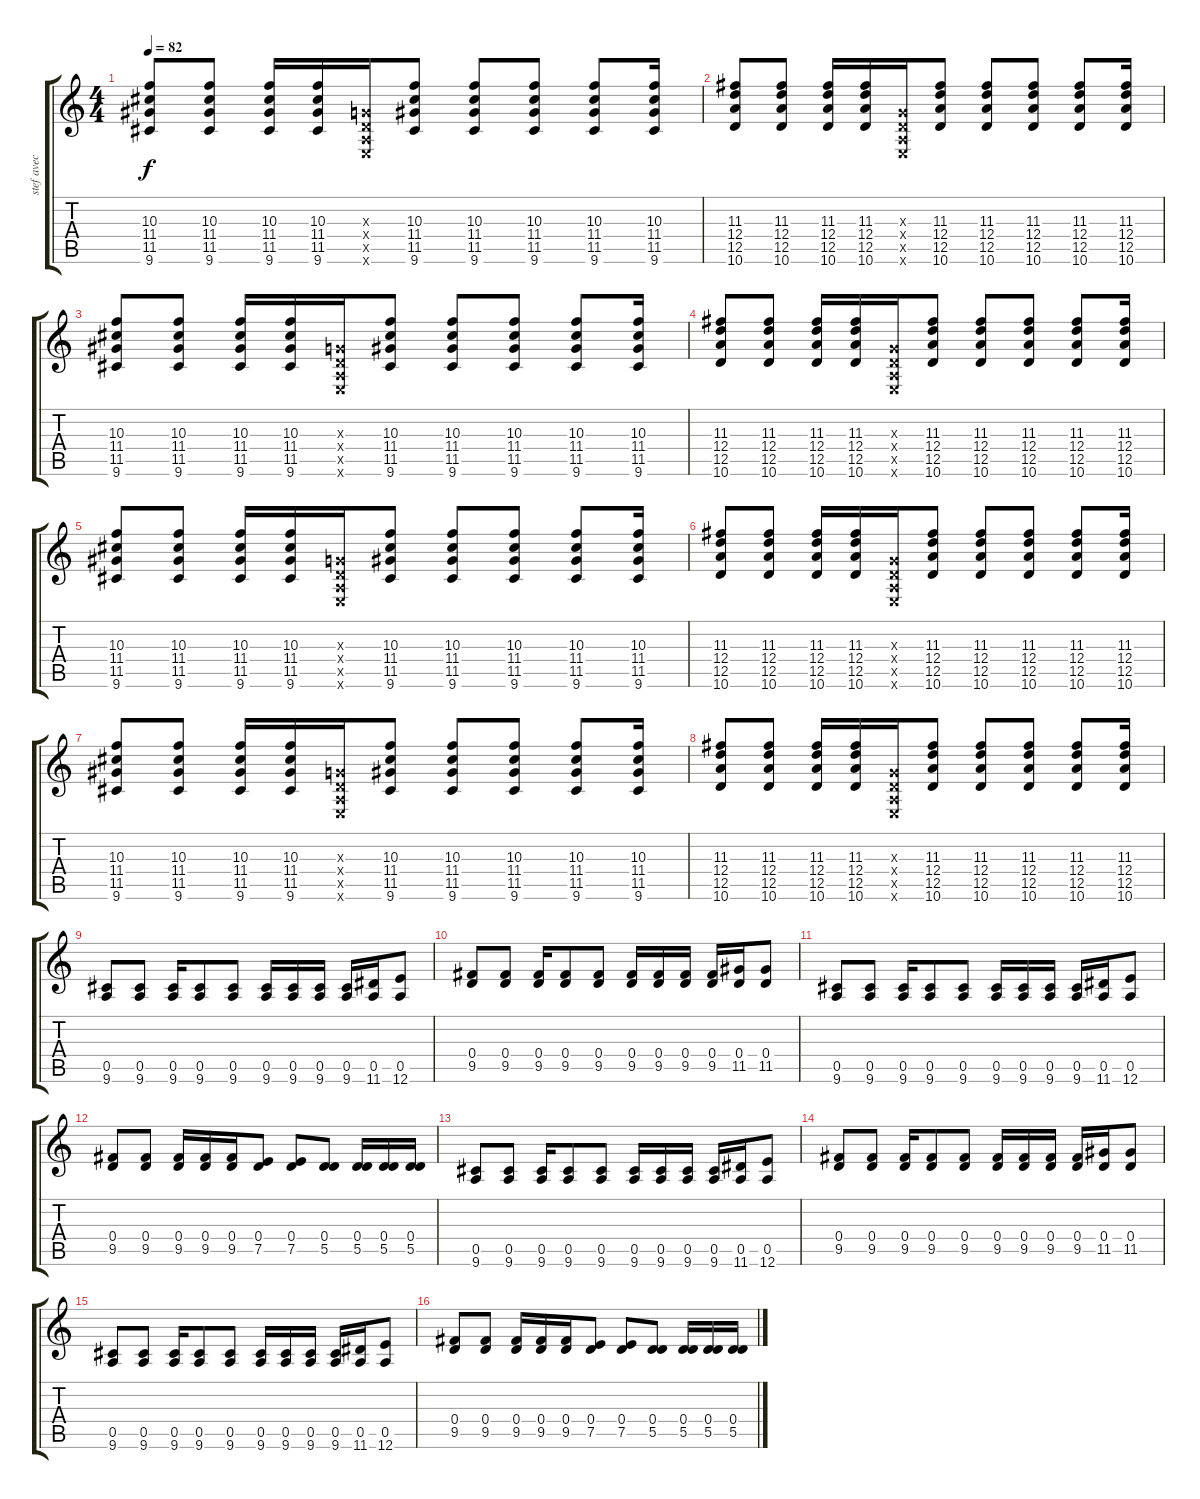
\track ("stef avec une bariton" "stef avec ") {instrument acousticbass}
\staff {score tabs}
\tuning (E4 B3 G3 D3 A2 E2) {hide}
\ts (4 4)
\tempo 82
\clef g2
\ks c
(10.3 11.4 11.5 9.6).8{dy f} (10.3 11.4 11.5 9.6).8 (10.3 11.4 11.5 9.6).16 (10.3 11.4 11.5 9.6).16 (0.3{x} 0.4{x} 0.5{x} 0.6{x}).16 (10.3 11.4 11.5 9.6).8 (10.3 11.4 11.5 9.6).8 (10.3 11.4 11.5 9.6).8 (10.3 11.4 11.5 9.6).8 (10.3 11.4 11.5 9.6).16 |
(11.3 12.4 12.5 10.6).8 (11.3 12.4 12.5 10.6).8 (11.3 12.4 12.5 10.6).16 (11.3 12.4 12.5 10.6).16 (0.3{x} 0.4{x} 0.5{x} 0.6{x}).16 (11.3 12.4 12.5 10.6).8 (11.3 12.4 12.5 10.6).8 (11.3 12.4 12.5 10.6).8 (11.3 12.4 12.5 10.6).8 (11.3 12.4 12.5 10.6).16 |
(10.3 11.4 11.5 9.6).8 (10.3 11.4 11.5 9.6).8 (10.3 11.4 11.5 9.6).16 (10.3 11.4 11.5 9.6).16 (0.3{x} 0.4{x} 0.5{x} 0.6{x}).16 (10.3 11.4 11.5 9.6).8 (10.3 11.4 11.5 9.6).8 (10.3 11.4 11.5 9.6).8 (10.3 11.4 11.5 9.6).8 (10.3 11.4 11.5 9.6).16 |
(11.3 12.4 12.5 10.6).8 (11.3 12.4 12.5 10.6).8 (11.3 12.4 12.5 10.6).16 (11.3 12.4 12.5 10.6).16 (0.3{x} 0.4{x} 0.5{x} 0.6{x}).16 (11.3 12.4 12.5 10.6).8 (11.3 12.4 12.5 10.6).8 (11.3 12.4 12.5 10.6).8 (11.3 12.4 12.5 10.6).8 (11.3 12.4 12.5 10.6).16 |
(10.3 11.4 11.5 9.6).8 (10.3 11.4 11.5 9.6).8 (10.3 11.4 11.5 9.6).16 (10.3 11.4 11.5 9.6).16 (0.3{x} 0.4{x} 0.5{x} 0.6{x}).16 (10.3 11.4 11.5 9.6).8 (10.3 11.4 11.5 9.6).8 (10.3 11.4 11.5 9.6).8 (10.3 11.4 11.5 9.6).8 (10.3 11.4 11.5 9.6).16 |
(11.3 12.4 12.5 10.6).8 (11.3 12.4 12.5 10.6).8 (11.3 12.4 12.5 10.6).16 (11.3 12.4 12.5 10.6).16 (0.3{x} 0.4{x} 0.5{x} 0.6{x}).16 (11.3 12.4 12.5 10.6).8 (11.3 12.4 12.5 10.6).8 (11.3 12.4 12.5 10.6).8 (11.3 12.4 12.5 10.6).8 (11.3 12.4 12.5 10.6).16 |
(10.3 11.4 11.5 9.6).8 (10.3 11.4 11.5 9.6).8 (10.3 11.4 11.5 9.6).16 (10.3 11.4 11.5 9.6).16 (0.3{x} 0.4{x} 0.5{x} 0.6{x}).16 (10.3 11.4 11.5 9.6).8 (10.3 11.4 11.5 9.6).8 (10.3 11.4 11.5 9.6).8 (10.3 11.4 11.5 9.6).8 (10.3 11.4 11.5 9.6).16 |
(11.3 12.4 12.5 10.6).8 (11.3 12.4 12.5 10.6).8 (11.3 12.4 12.5 10.6).16 (11.3 12.4 12.5 10.6).16 (0.3{x} 0.4{x} 0.5{x} 0.6{x}).16 (11.3 12.4 12.5 10.6).8 (11.3 12.4 12.5 10.6).8 (11.3 12.4 12.5 10.6).8 (11.3 12.4 12.5 10.6).8 (11.3 12.4 12.5 10.6).16 |
(0.5 9.6).8 (0.5 9.6).8 (0.5 9.6).16 (0.5 9.6).8 (0.5 9.6).8 (0.5 9.6).16 (0.5 9.6).16 (0.5 9.6).16 (0.5 9.6).16 (0.5 11.6).16 (0.5 12.6).8 |
(0.4 9.5).8 (0.4 9.5).8 (0.4 9.5).16 (0.4 9.5).8 (0.4 9.5).8 (0.4 9.5).16 (0.4 9.5).16 (0.4 9.5).16 (0.4 9.5).16 (0.4 11.5).16 (0.4 11.5).8 |
(0.5 9.6).8 (0.5 9.6).8 (0.5 9.6).16 (0.5 9.6).8 (0.5 9.6).8 (0.5 9.6).16 (0.5 9.6).16 (0.5 9.6).16 (0.5 9.6).16 (0.5 11.6).16 (0.5 12.6).8 |
(0.4 9.5).8 (0.4 9.5).8 (0.4 9.5).16 (0.4 9.5).16 (0.4 9.5).16 (0.4 7.5).8 (0.4 7.5).8 (0.4 5.5).8 (0.4 5.5).16 (0.4 5.5).16 (0.4 5.5).16 |
(0.5 9.6).8 (0.5 9.6).8 (0.5 9.6).16 (0.5 9.6).8 (0.5 9.6).8 (0.5 9.6).16 (0.5 9.6).16 (0.5 9.6).16 (0.5 9.6).16 (0.5 11.6).16 (0.5 12.6).8 |
(0.4 9.5).8 (0.4 9.5).8 (0.4 9.5).16 (0.4 9.5).8 (0.4 9.5).8 (0.4 9.5).16 (0.4 9.5).16 (0.4 9.5).16 (0.4 9.5).16 (0.4 11.5).16 (0.4 11.5).8 |
(0.5 9.6).8 (0.5 9.6).8 (0.5 9.6).16 (0.5 9.6).8 (0.5 9.6).8 (0.5 9.6).16 (0.5 9.6).16 (0.5 9.6).16 (0.5 9.6).16 (0.5 11.6).16 (0.5 12.6).8 |
(0.4 9.5).8 (0.4 9.5).8 (0.4 9.5).16 (0.4 9.5).16 (0.4 9.5).16 (0.4 7.5).8 (0.4 7.5).8 (0.4 5.5).8 (0.4 5.5).16 (0.4 5.5).16 (0.4 5.5).16
